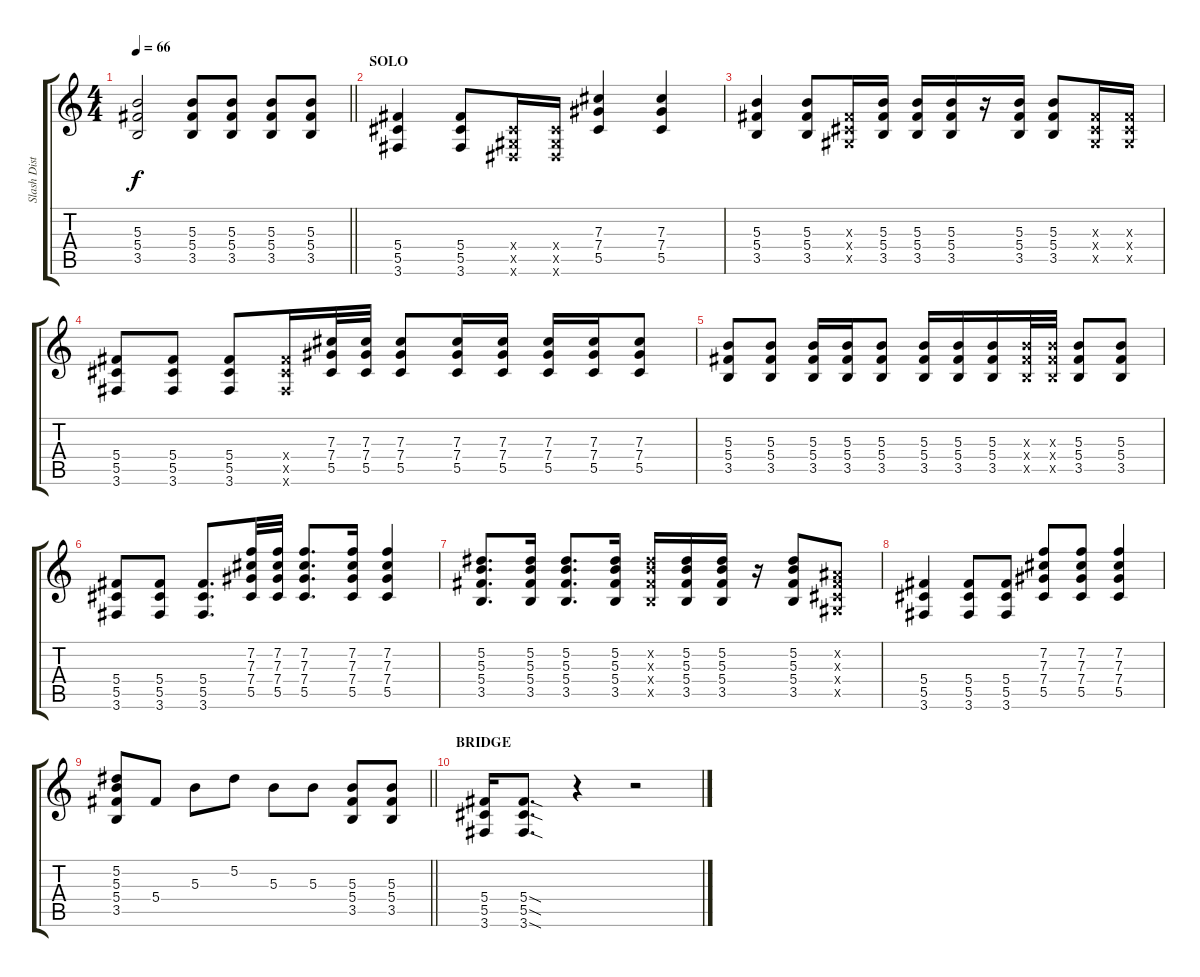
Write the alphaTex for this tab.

\track ("Slash Distortion" "Slash Dist") {instrument overdrivenguitar}
\staff {score tabs}
\tuning (Eb4 Bb3 Gb3 Db3 Ab2 Eb2) {hide}
\ts (4 4)
\tempo 66
\clef g2
\barLineRight lightlight
\ks c
(5.3 5.4 3.5).2{dy f} (5.3 5.4 3.5).8 (5.3 5.4 3.5).8 (5.3 5.4 3.5).8 (5.3 5.4 3.5).8 |
\section ("" "SOLO")
(5.4 5.5 3.6).4 (5.4 5.5 3.6).8 (0.4{x} 0.5{x} 0.6{x}).16 (0.4{x} 0.5{x} 0.6{x}).16 (7.3 7.4 5.5).4 (7.3 7.4 5.5).4 |
(5.3 5.4 3.5).4 (5.3 5.4 3.5).8 (0.3{x} 0.4{x} 0.5{x}).16 (5.3 5.4 3.5).16 (5.3 5.4 3.5).16 (5.3 5.4 3.5).16 r.16 (5.3 5.4 3.5).16 (5.3 5.4 3.5).8 (0.3{x} 0.4{x} 0.5{x}).16 (0.3{x} 0.4{x} 0.5{x}).16 |
(5.4 5.5 3.6).8 (5.4 5.5 3.6).8 (5.4 5.5 3.6).8 (5.4{x} 5.5{x} 3.6{x}).16 (7.3 7.4 5.5).32 (7.3 7.4 5.5).32 (7.3 7.4 5.5).8 (7.3 7.4 5.5).16 (7.3 7.4 5.5).16 (7.3 7.4 5.5).16 (7.3 7.4 5.5).16 (7.3 7.4 5.5).8 |
(5.3 5.4 3.5).8 (5.3 5.4 3.5).8 (5.3 5.4 3.5).16 (5.3 5.4 3.5).16 (5.3 5.4 3.5).8 (5.3 5.4 3.5).16 (5.3 5.4 3.5).16 (5.3 5.4 3.5).16 (5.3{x} 5.4{x} 3.5{x}).32 (5.3{x} 5.4{x} 3.5{x}).32 (5.3 5.4 3.5).8 (5.3 5.4 3.5).8 |
(5.4 5.5 3.6).8 (5.4 5.5 3.6).8 (5.4 5.5 3.6).8{d} (7.2 7.3 7.4 5.5).32 (7.2 7.3 7.4 5.5).32 (7.2 7.3 7.4 5.5).8{d} (7.2 7.3 7.4 5.5).16 (7.2 7.3 7.4 5.5).4 |
(5.2 5.3 5.4 3.5).8{d} (5.2 5.3 5.4 3.5).16 (5.2 5.3 5.4 3.5).8{d} (5.2 5.3 5.4 3.5).16 (5.2{x} 5.3{x} 5.4{x} 3.5{x}).16 (5.2 5.3 5.4 3.5).16 (5.2 5.3 5.4 3.5).16 r.16 (5.2 5.3 5.4 3.5).8 (0.2{x} 0.3{x} 0.4{x} 0.5{x}).8 |
(5.4 5.5 3.6).4 (5.4 5.5 3.6).8 (5.4 5.5 3.6).8 (7.2 7.3 7.4 5.5).8 (7.2 7.3 7.4 5.5).8 (7.2 7.3 7.4 5.5).4 |
\barLineRight lightlight
(5.2 5.3 5.4 3.5).8 5.4.8 5.3.8 5.2.8 5.3.8 5.3.8 (5.3 5.4 3.5).8 (5.3 5.4 3.5).8 |
\section ("" "BRIDGE")
(5.4 5.5 3.6).16 (5.4{sod} 5.5{sod} 3.6{sod}).8{d} r.4 r.2
